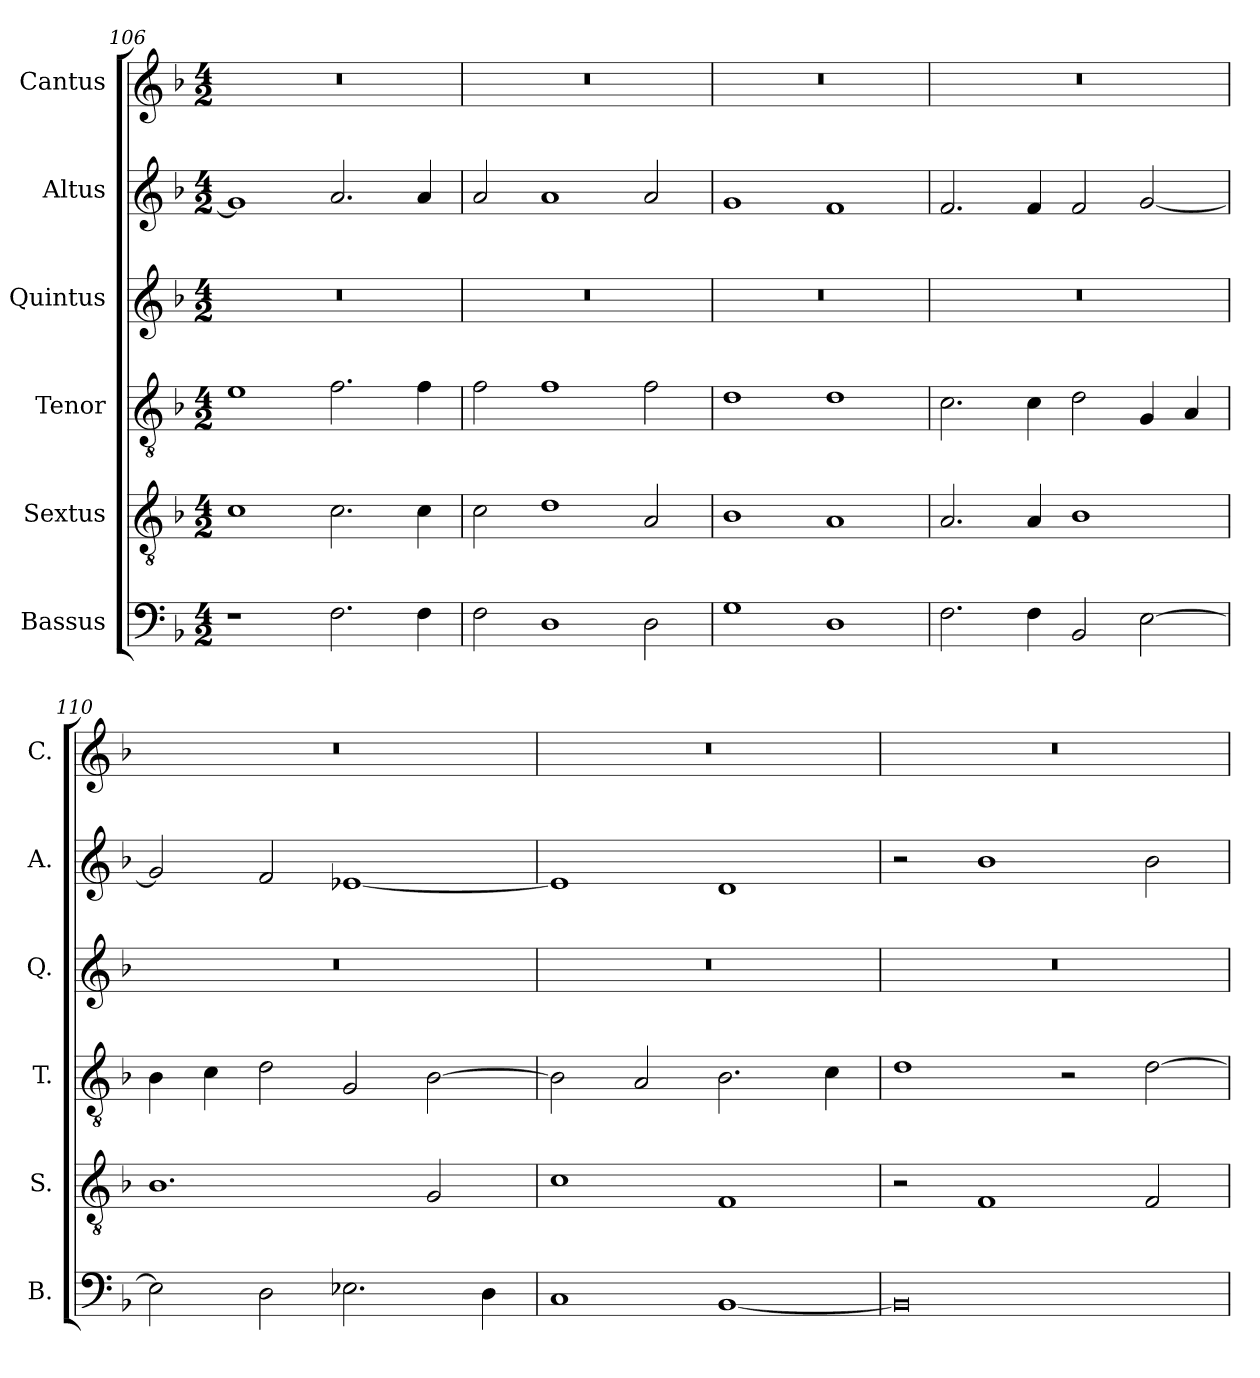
**kern	**kern	**kern	**kern	**kern	**kern
*part6	*part5	*part4	*part3	*part2	*part1
*staff6	*staff5	*staff4	*staff3	*staff2	*staff1
*I"Bassus	*I"Sextus	*I"Tenor	*I"Quintus	*I"Altus	*I"Cantus
*I'B.	*I'S.	*I'T.	*I'Q.	*I'A.	*I'C.
*clefF4	*clefGv2	*clefGv2	*clefG2	*clefG2	*clefG2
*k[b-]	*k[b-]	*k[b-]	*k[b-]	*k[b-]	*k[b-]
*M4/2	*M4/2	*M4/2	*M4/2	*M4/2	*M4/2
=106	=106	=106	=106	=106	=106
1r	1c	1e	0r	1g]	0r
2.F\	2.c\	2.f\	.	2.a/	.
4F\	4c\	4f\	.	4a/	.
=107	=107	=107	=107	=107	=107
2F\	2c\	2f\	0r	2a/	0r
1D	1d	1f	.	1a	.
2D\	2A/	2f\	.	2a/	.
=108	=108	=108	=108	=108	=108
1G	1B-	1d	0r	1g	0r
1D	1A	1d	.	1f	.
=109	=109	=109	=109	=109	=109
2.F\	2.A/	2.c\	0r	2.f/	0r
4F\	4A/	4c\	.	4f/	.
2BB-/	1B-	2d\	.	2f/	.
[2E\	.	4G/	.	[2g/	.
.	.	4A/	.	.	.
=110	=110	=110	=110	=110	=110
2E\]	1.B-	4B-\	0r	2g/]	0r
.	.	4c\	.	.	.
2D\	.	2d\	.	2f/	.
2.E-X\	.	2G/	.	[1e-X	.
.	2G/	[2B-\	.	.	.
4D\	.	.	.	.	.
=111	=111	=111	=111	=111	=111
1C	1c	2B-\]	0r	1e-]	0r
.	.	2A/	.	.	.
[1BB-	1F	2.B-\	.	1d	.
.	.	4c\	.	.	.
=112	=112	=112	=112	=112	=112
0BB-]	2r	1d	0r	2r	0r
.	1F	.	.	1b-	.
.	.	2r	.	.	.
.	2F/	[2d\	.	2b-\	.
=	=	=	=	=	=
*-	*-	*-	*-	*-	*-
